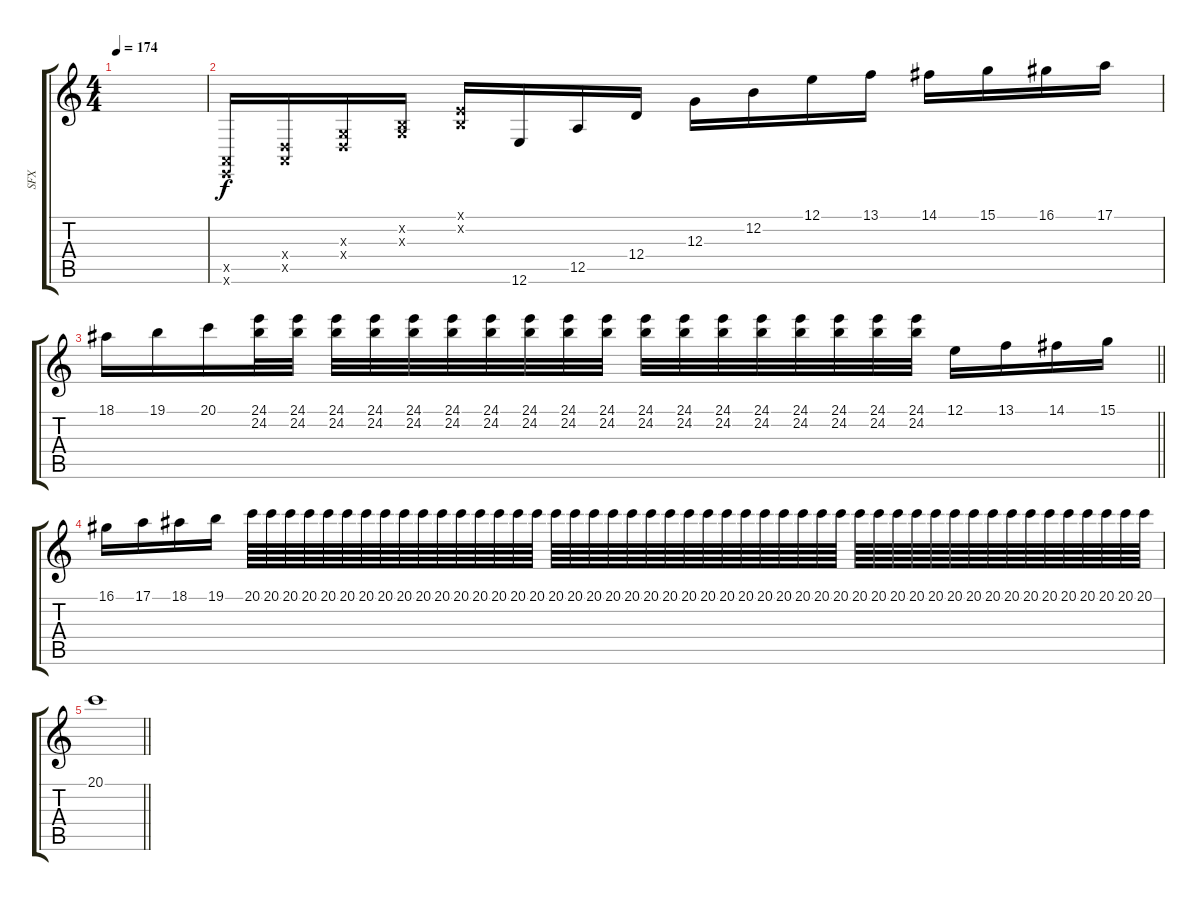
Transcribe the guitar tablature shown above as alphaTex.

\track ("SFX" "SFX") {instrument guitarfretnoise}
\staff {score tabs}
\tuning (E4 B3 G3 D3 A2 E2) {hide}
\ts (4 4)
\tempo 174
\clef g2
\ks c
|
(0.5{x} 0.6{x}).16 (0.4{x} 0.5{x}).16 (0.3{x} 0.4{x}).16 (0.2{x} 0.3{x}).16 (0.1{x} 0.2{x}).16 12.6.16 12.5.16 12.4.16 12.3.16 12.2.16 12.1.16 13.1.16 14.1.16 15.1.16 16.1.16 17.1.16 |
\barLineRight lightlight
18.1.16 19.1.16 20.1.16 (24.1 24.2).32 (24.1 24.2).32 (24.1 24.2).32 (24.1 24.2).32 (24.1 24.2).32 (24.1 24.2).32 (24.1 24.2).32 (24.1 24.2).32 (24.1 24.2).32 (24.1 24.2).32 (24.1 24.2).32 (24.1 24.2).32 (24.1 24.2).32 (24.1 24.2).32 (24.1 24.2).32 (24.1 24.2).32 (24.1 24.2).32 (24.1 24.2).32 12.1.16 13.1.16 14.1.16 15.1.16 |
16.1.16 17.1.16 18.1.16 19.1.16 20.1.64 20.1.64 20.1.64 20.1.64 20.1.64 20.1.64 20.1.64 20.1.64 20.1.64 20.1.64 20.1.64 20.1.64 20.1.64 20.1.64 20.1.64 20.1.64 20.1.64 20.1.64 20.1.64 20.1.64 20.1.64 20.1.64 20.1.64 20.1.64 20.1.64 20.1.64 20.1.64 20.1.64 20.1.64 20.1.64 20.1.64 20.1.64 20.1.64 20.1.64 20.1.64 20.1.64 20.1.64 20.1.64 20.1.64 20.1.64 20.1.64 20.1.64 20.1.64 20.1.64 20.1.64 20.1.64 20.1.64 20.1.64 |
\barLineRight lightlight
20.1.1
